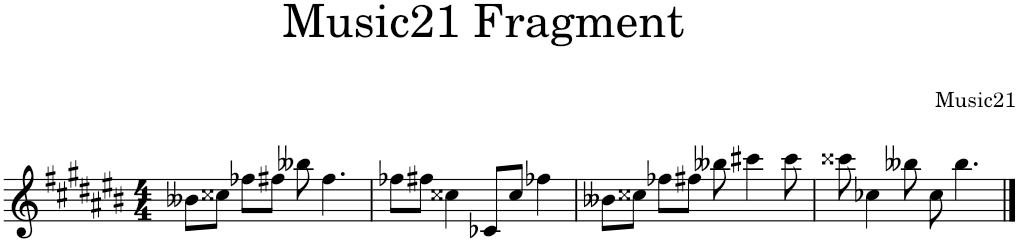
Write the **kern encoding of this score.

**kern
*part1
*staff1
*I"Piano
*I'Pno
*clefG2
*k[f#c#g#d#a#e#b#]
*a#:
*M4/4
=1
8b--X\L
8cc##X\J
8ff-X\L
8ff#X\J
8bb--X\
4.ff#\
=2
8ff-X\L
8ff#X\J
4cc##X\
8c-X/L
8cc##/J
4ff-X\
=3
8b--X\L
8cc##X\J
8ff-X\L
8ff#X\J
8bb--X\
4ccc#X\
8ccc#\
=4
8ccc##X\
4cc-X\
8bb--X\
8cc-\
4.bb--\
==
*-
